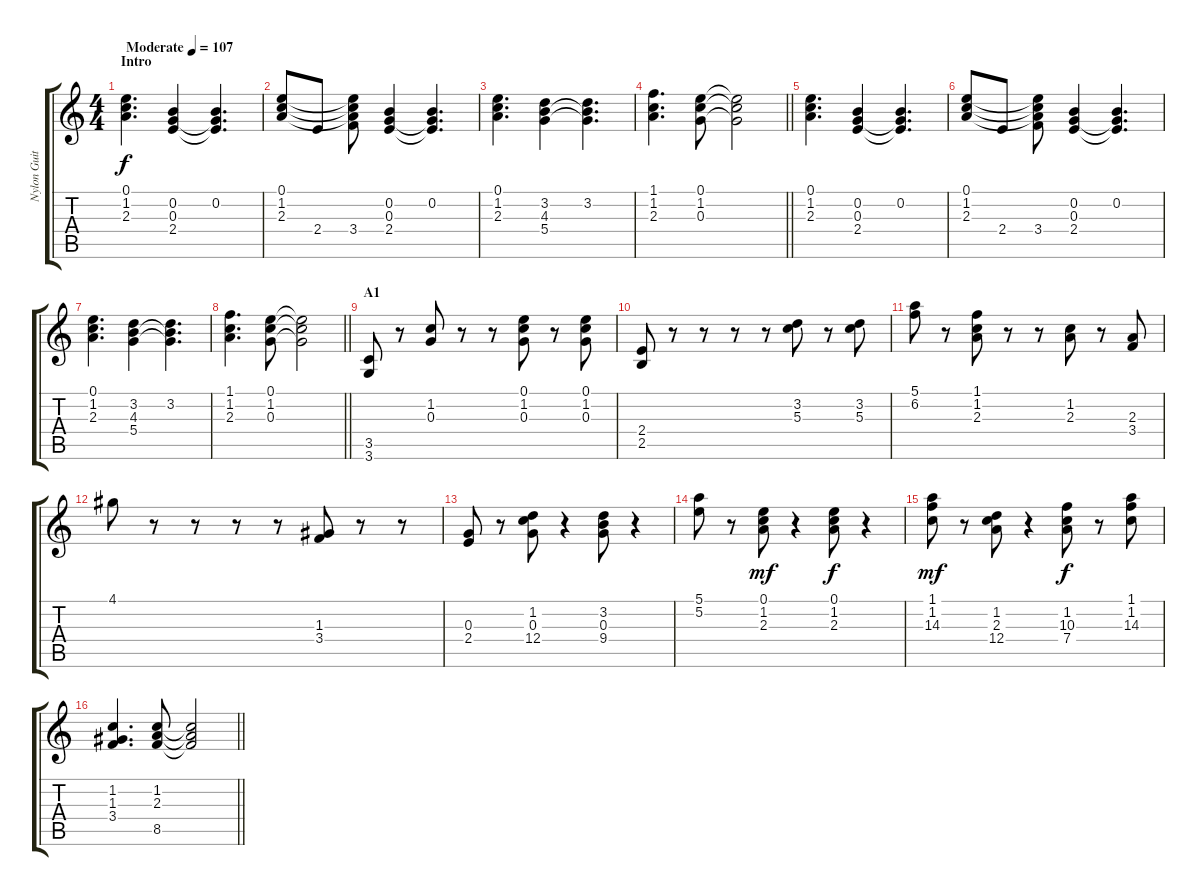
\track ("Nylon Guitar" "Nylon Guit") {instrument acousticguitarnylon}
\staff {score tabs}
\tuning (E4 B3 G3 D3 A2 E2) {hide}
\ts (4 4)
\section ("" "Intro")
\tempo (107 "Moderate")
\clef g2
\ks c
(0.1 1.2 2.3).4{d dy f instrument acousticguitarnylon} (0.2 0.3 2.4).4 (0.2 0.3{t} 2.4{t}).4{d} |
(0.1 1.2 2.3).8 2.4.8 (0.1{t} 1.2{t} 2.3{t} 3.4).8 (0.2 0.3 2.4).4 (0.2 0.3{t} 2.4{t}).4{d} |
(0.1 1.2 2.3).4{d} (3.2 4.3 5.4).4 (3.2 4.3{t} 5.4{t}).4{d} |
\barLineRight lightlight
(1.1 1.2 2.3).4{d} (0.1 1.2 0.3).8 (0.1{t} 1.2{t} 0.3{t}).2 |
(0.1 1.2 2.3).4{d} (0.2 0.3 2.4).4 (0.2 0.3{t} 2.4{t}).4{d} |
(0.1 1.2 2.3).8 2.4.8 (0.1{t} 1.2{t} 2.3{t} 3.4).8 (0.2 0.3 2.4).4 (0.2 0.3{t} 2.4{t}).4{d} |
(0.1 1.2 2.3).4{d} (3.2 4.3 5.4).4 (3.2 4.3{t} 5.4{t}).4{d} |
\barLineRight lightlight
(1.1 1.2 2.3).4{d} (0.1 1.2 0.3).8 (0.1{t} 1.2{t} 0.3{t}).2 |
\section ("" "A1")
(3.5 3.6).8 r.8 (1.2 0.3).8 r.8 r.8 (0.1 1.2 0.3).8 r.8 (0.1 1.2 0.3).8 |
(2.4 2.5).8 r.8 r.8 r.8 r.8 (3.2 5.3).8 r.8 (3.2 5.3).8 |
(5.1 6.2).8 r.8 (1.1 1.2 2.3).8 r.8 r.8 (1.2 2.3).8 r.8 (2.3 3.4).8 |
4.1.8 r.8 r.8 r.8 r.8 (1.3 3.4).8 r.8 r.8 |
(0.3 2.4).8 r.8 (1.2 0.3 12.4).8 r.4 (3.2 0.3 9.4).8 r.4 |
(5.1 5.2).8 r.8 (0.1 1.2 2.3).8{dy mf} r.4 (0.1 1.2 2.3).8{dy f} r.4 |
(1.1 1.2 14.3).8{dy mf} r.8 (1.2 2.3 12.4).8 r.4 (1.2 10.3 7.4).8{dy f} r.8 (1.1 1.2 14.3).8 |
\barLineRight lightlight
(1.2 1.3 3.4).4{d} (1.2 2.3 8.5).8 (1.2{t} 2.3{t} 8.5{t}).2
